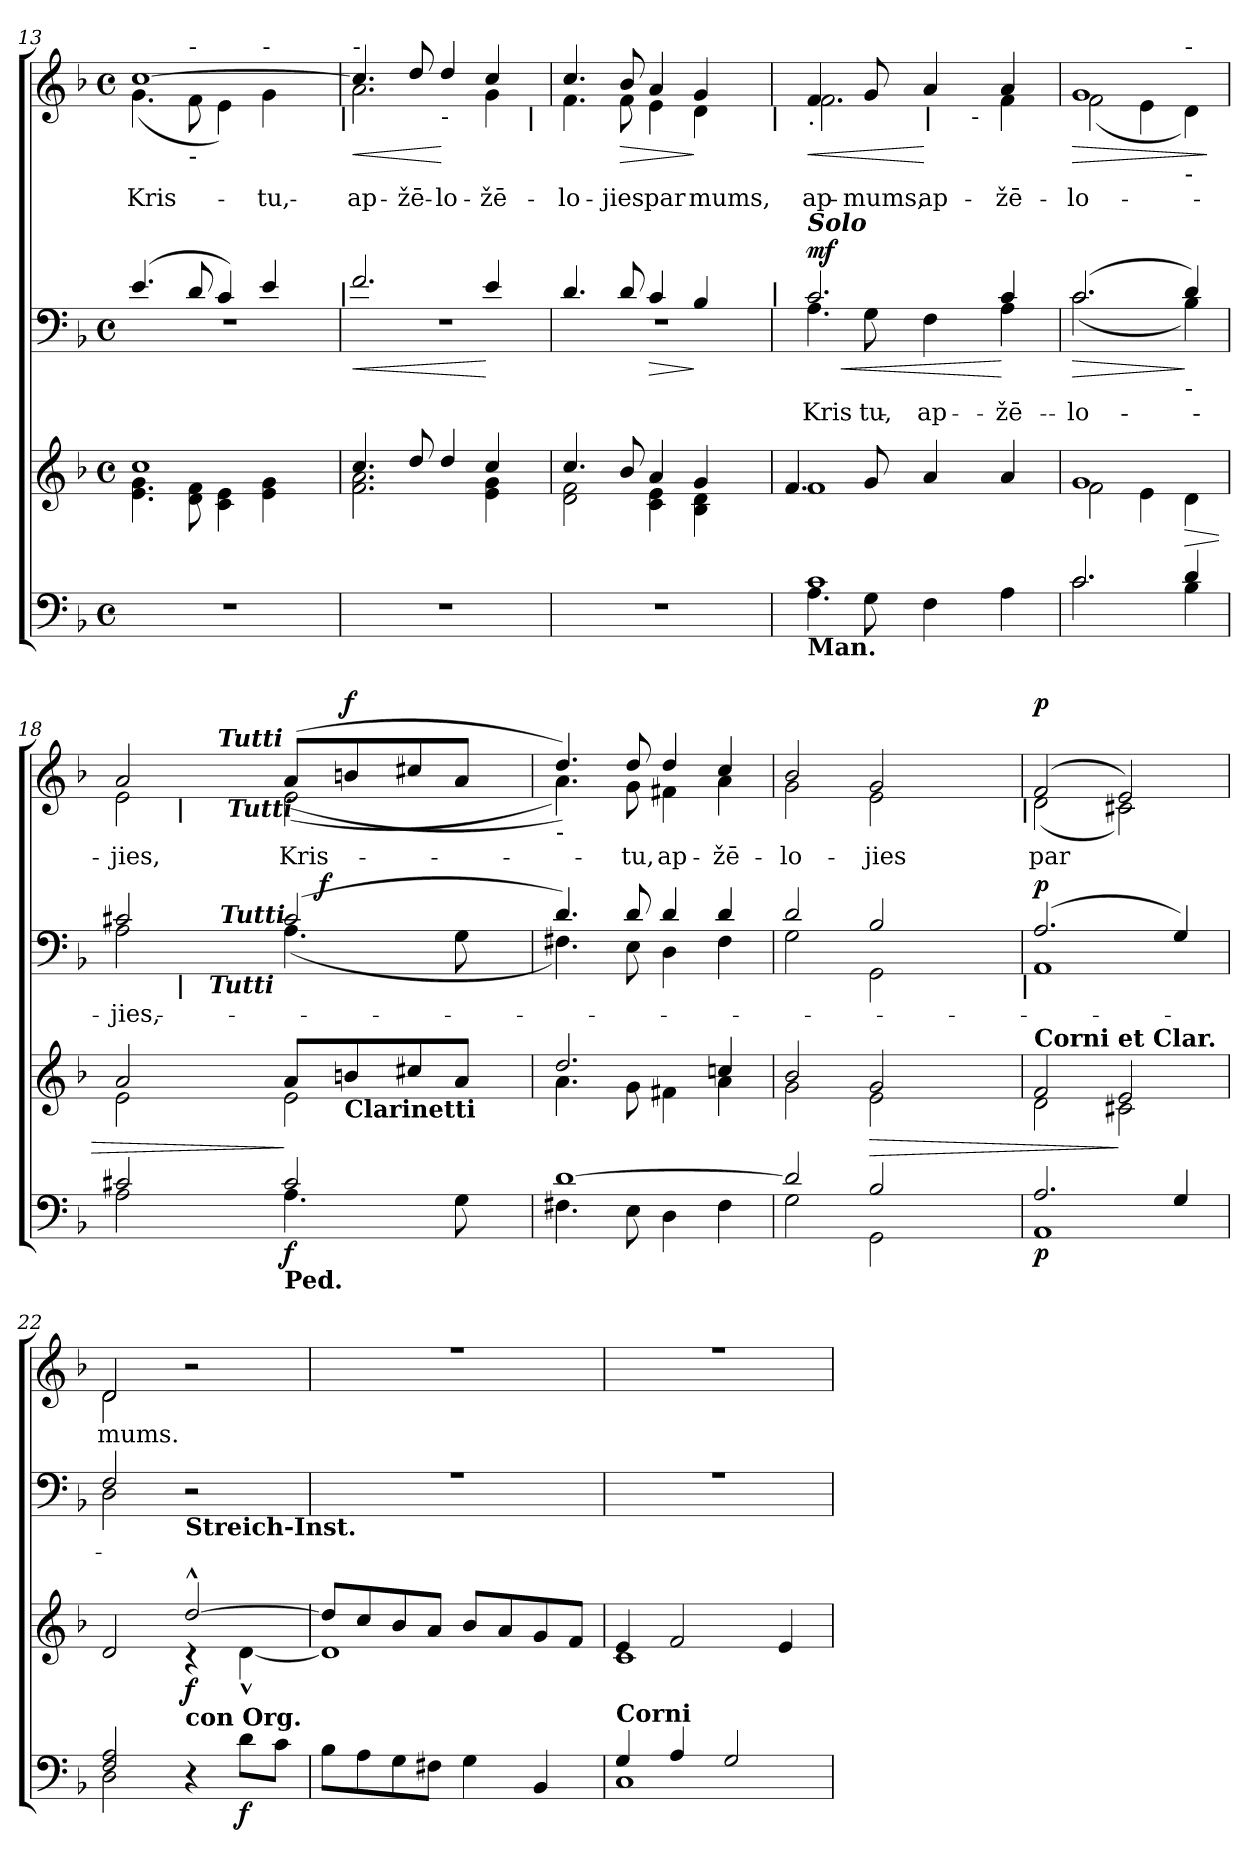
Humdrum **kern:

**kern	**dynam	**kern	**dynam	**kern	**text	**dynam	**kern	**text	**dynam
*part4	*part4	*part3	*part3	*part2	*part2	*part2	*part1	*part1	*part1
*staff4	*staff4	*staff3	*staff3	*staff2	*staff2	*staff2	*staff1	*staff1	*staff1
*clefF4	*	*clefG2	*	*clefF4	*	*	*clefG2	*	*
*k[b-]	*	*k[b-]	*	*k[b-]	*	*	*k[b-]	*	*
*F:	*	*F:	*	*F:	*	*	*F:	*	*
*M4/4	*	*M4/4	*	*M4/4	*	*	*M4/4	*	*
*met(c)	*	*met(c)	*	*met(c)	*	*	*met(c)	*	*
=13	=13	=13	=13	=13	=13	=13	=13	=13	=13
*	*	*^	*	*^	*	*	*	*	*
!	!	!	!	!	!	!	!	!	!	!LO:LY:a:color=#000000	!
*	*	*	*	*	*	*	*	*	*^	*	*
!	!	!	!	!	!	!	!	!	!	!	!LO:LY:b:color=#000000	!
*	*	*	*	*	*	*^	*	*	*	*^	*	*
1r	.	1cci	4.ei\ 4.gi	.	(4.ei/	1r	2ryy	.	.	[1cci	(4.gi\	2ryy	Kris-	.
!	!	!	!	!	!	!	!	!	!	!	!LO:TX:a:t=-	!	!	!
!	!	!	!	!	!	!	!	!	!	!	!LO:TX:b:t=-	!	!	!
.	.	.	8di\ 8fi	.	8di/	.	.	.	.	.	8fi\	.	.	.
.	.	.	4ci\ 4ei	.	4ci/)	.	4ryy	.	.	.	4ei\)	4ryy	.	.
!	!	!	!	!	!	!	!	!	!	!	!LO:TX:a:t=-	!	!	!
!	!	!	!	!	!	!	!	!	!	!	!	!	!LO:LY:b:color=#000000	!
.	.	.	4ei\ 4gi	.	4ei/	.	8ryy	.	.	.	4gi\	8ryy	-tu,	.
.	.	.	.	.	.	.	16ryy	.	.	.	.	16ryy	.	.
.	.	.	.	.	.	.	32ryy	.	.	.	.	32ryy	.	.
.	.	.	.	.	.	.	64ryy	.	.	.	.	64ryy	.	.
.	.	.	.	.	.	.	128...ryy	.	.	.	.	128...ryy	.	.
!	!	!	!	!	!	!	!	!	!	!	!	!LO:TX:b:B:t=|	!	!
!	!	!	!	!	!	!	!LO:TX:a:B:t=|	!	!	!	!	!	!	!
.	.	.	.	.	.	.	1024ryy	.	.	.	.	1024ryy	.	.
=14	=14	=14	=14	=14	=14	=14	=14	=14	=14	=14	=14	=14	=14	=14
!	!	!	!	!	!	!	!	!	!LO:HP:b	!	!	!	!	!LO:HP:b
*	*	*	*	*	*	*v	*v	*	*	*	*	*	*	*
*	*	*	*	*	*	*^	*	*	*	*	*	*	*
!	!	!	!	!	!	!	!	!	!	!LO:TX:a:t=-	!	!	!	!
!	!	!	!	!	!	!	!	!	!	!	!	!	!LO:LY:b:color=#000000	!
*	*	*	*	*	*	*v	*v	*	*	*	*	*	*	*
1r	.	4.cci/	2.fi\ 2.ai	.	2.fi/	1r	.	<	4.cci/]	2.ai\	2ryy	ap-	<
!	!	!	!	!	!	!	!	!	!	!	!	!LO:LY:a:color=#000000	!
.	.	8ddi/	.	.	.	.	.	.	8ddi/	.	.	-žē-	.
!	!	!	!	!	!	!	!	!	!LO:TX:b:t=-	!	!	!	!
!	!	!	!	!	!	!	!	!	!	!	!	!LO:LY:a:color=#000000	!
.	.	4ddi/	.	.	.	.	.	.	4ddi/	.	4ryy	-lo-	[
!	!	!	!	!	!	!	!	!	!	!	!	!LO:LY:a:color=#000000	!
!	!	!	!	!	!	!	!	!	!	!	!	!LO:LY:b:color=#000000	!
.	.	4cci/	4ei\ 4gi	.	4ei/	.	.	[	4cci/	4gi\	8ryy	-žē-	.
.	.	.	.	.	.	.	.	.	.	.	32ryy	.	.
!	!	!	!	!	!	!	!	!	!	!	!LO:TX:b:B:t=|	!	!
.	.	.	.	.	.	.	.	.	.	.	16.ryy	.	.
=15	=15	=15	=15	=15	=15	=15	=15	=15	=15	=15	=15	=15	=15
!	!	!	!	!	!	!	!	!	!	!	!	!LO:LY:a:color=#000000	!
!	!	!	!	!	!	!	!	!	!	!	!	!LO:LY:b:color=#000000	!
*	*	*	*	*	*	*^	*	*	*	*	*	*	*
1r	.	4.cci/	2di\ 2fi	.	4.di/	1r	2ryy	.	.	4.cci/	4.fi\	2ryy	-lo-	.
!	!	!	!	!	!	!	!	!	!	!	!	!	!LO:LY:a:color=#000000	!LO:HP:b
!	!	!	!	!	!	!	!	!	!	!	!	!	!LO:LY:b:color=#000000	!
.	.	8b-i/	.	.	8di/	.	.	.	.	8b-i/	8fi\	.	-jies	>
!	!	!	!	!	!	!	!	!	!LO:HP:b	!	!	!	!	!
!	!	!	!	!	!	!	!	!	!	!	!	!	!LO:LY:a:color=#000000	!
!	!	!	!	!	!	!	!	!	!	!	!	!	!LO:LY:b:color=#000000	!
.	.	4ai/	4ci\ 4ei	.	4ci/	.	4ryy	.	>	4ai/	4ei\	4ryy	par	.
!	!	!	!	!	!	!	!	!	!	!	!	!	!LO:LY:a:color=#000000	!
!	!	!	!	!	!	!	!	!	!	!	!	!	!LO:LY:b:color=#000000	!
.	.	4gi/	4B-i\ 4di	.	4B-i/	.	8ryy	.	]	4gi/	4di\	8ryy	mums,	]
.	.	.	.	.	.	.	16ryy	.	.	.	.	16ryy	.	.
.	.	.	.	.	.	.	32ryy	.	.	.	.	32ryy	.	.
.	.	.	.	.	.	.	64ryy	.	.	.	.	64ryy	.	.
.	.	.	.	.	.	.	128...ryy	.	.	.	.	128...ryy	.	.
!	!	!	!	!	!	!	!	!	!	!	!	!LO:TX:b:B:t=|	!	!
!	!	!	!	!	!	!	!LO:TX:a:B:t=|	!	!	!	!	!	!	!
.	.	.	.	.	.	.	1024ryy	.	.	.	.	1024ryy	.	.
!!LO:PB:g=z	!!	!!
=16	=16	=16	=16	=16	=16	=16	=16	=16	=16	=16	=16	=16	=16	=16
*^	*	*	*	*	*	*	*	*	*	*	*	*	*	*
!	!	!	!	!	!	!	!	!	!	!LO:HP:b	!	!	!	!	!
*	*	*	*	*	*	*	*v	*v	*	*	*	*	*	*	*
*	*	*	*	*	*	*	*^	*	*	*	*	*	*	*
!	!	!	!	!	!	!	!	!	!LO:LY:b:color=#000000	!	!	!	!	!	!
*	*	*	*	*	*	*	*v	*v	*	*	*	*	*	*	*
*	*	*	*	*	*	*	*^	*	*	*	*	*	*	*
!	!	!	!	!	!	!	!	!	!	!	!	!	!	!LO:LY:a:color=#000000	!LO:HP:b
*	*	*	*	*	*	*	*v	*v	*	*	*	*	*	*	*
*	*	*	*	*	*	*	*^	*	*	*	*	*	*	*
!	!	!	!	!	!	!	!	!	!	!	!LO:TX:b:t=.	!	!	!	!
!	!	!	!	!	!	!LO:TX:a:Bi:t=Solo	!	!	!	!	!	!	!	!	!
!LO:TX:b:B:t=Man.	!	!	!	!	!	!	!	!	!	!	!	!	!	!	!
!	!	!	!	!	!	!	!	!	!	!	!	!	!	!LO:LY:b:color=#000000	!
*	*	*	*	*	*	*	*v	*v	*	*	*	*	*	*	*
1ci	4.Ai\	.	1fi	4.fi/	.	2.ci/	4.Ai\	Kris-	< mf	4.fi/	2.fi\	2ryy	ap-	<
!	!	!	!	!	!	!	!	!LO:LY:b:color=#000000	!	!	!	!	!	!
!	!	!	!	!	!	!	!	!	!	!	!	!	!LO:LY:a:color=#000000	!
.	8Gi\	.	.	8gi/	.	.	8Gi\	-tu,	.	8gi/	.	.	mums,	.
!	!	!	!	!	!	!	!	!LO:LY:b:color=#000000	!	!	!	!	!	!
!	!	!	!	!	!	!	!	!	!	!LO:TX:b:B:t=|	!	!	!	!
!	!	!	!	!	!	!	!	!	!	!	!	!	!LO:LY:a:color=#000000	!
.	4Fi\	.	.	4ai/	.	.	4Fi\	ap-	.	4ai/	.	16ryy	ap-	[
.	.	.	.	.	.	.	.	.	.	.	.	32ryy	.	.
.	.	.	.	.	.	.	.	.	.	.	.	64ryy	.	.
.	.	.	.	.	.	.	.	.	.	.	.	128...ryy	.	.
!	!	!	!	!	!	!	!	!	!	!	!	!LO:TX:b:t=-	!	!
.	.	.	.	.	.	.	.	.	.	.	.	4ryy	.	.
!	!	!	!	!	!	!	!	!LO:LY:b:color=#000000	!	!	!	!	!	!
!	!	!	!	!	!	!	!	!	!	!	!	!	!LO:LY:a:color=#000000	!
!	!	!	!	!	!	!	!	!	!	!	!	!	!LO:LY:b:color=#000000	!
.	4Ai\	.	.	4ai/	.	4ci/	4Ai\	-žē-	[	4ai/	4fi\	.	-žē-	.
.	.	.	.	.	.	.	.	.	.	.	.	8ryy	.	.
.	.	.	.	.	.	.	.	.	.	.	.	1024ryy	.	.
=17	=17	=17	=17	=17	=17	=17	=17	=17	=17	=17	=17	=17	=17	=17
!	!	!	!	!	!	!	!	!	!LO:HP:b	!	!	!	!	!
*	*	*	*	*	*	*	*	*	*	*v	*v	*v	*	*
*	*	*	*	*	*	*	*	*	*	*^	*	*
*	*	*	*	*	*	*	*	*	*	*	*^	*	*
!	!	!	!	!	!	!	!	!LO:LY:b:color=#000000	!	!	!	!	!	!
*	*	*	*	*	*	*	*	*	*	*v	*v	*v	*	*
*	*	*	*	*	*	*	*	*	*	*^	*	*
*	*	*	*	*	*	*	*	*	*	*	*^	*	*
!	!	!	!	!	!	!	!	!	!	!	!	!	!LO:LY:a:color=#000000	!LO:HP:b
*	*	*	*	*	*	*	*	*	*	*	*v	*v	*	*
*	*	*	*	*	*	*	*	*	*	*	*^	*	*
!	!	!	!	!	!	!	!	!	!	!	!	!	!LO:LY:b:color=#000000	!
*	*	*	*	*	*	*	*	*	*	*	*v	*v	*	*
2.ci/	2.ci\	.	1gi	2fi\	.	(2.ci/	(2.ci\	-lo-	>	1gi	(2fi\	-lo-	>
.	.	.	.	4ei\	.	.	.	.	.	.	4ei\	.	.
!	!	!	!	!	!	!	!	!	!	!	!LO:TX:a:t=-	!	!
!	!	!	!	!	!	!	!	!	!	!	!LO:TX:b:t=-	!	!
!	!	!	!	!	!	!LO:TX:b:t=-	!	!	!	!	!	!	!
!	!	!	!	!	!LO:HP:b	!	!	!	!	!	!	!	!
4di/	4B-i\	.	.	4di\	>	4di/)	4B-i\)	.	]	.	4di\)	.	.
*v	*v	*	*	*	*	*v	*v	*	*	*v	*v	*	*
*	*	*v	*v	*	*	*	*	*	*	*
.	.	.	.	.	.	.	.	.	]
=18	=18	=18	=18	=18	=18	=18	=18	=18	=18
*^	*	*^	*	*^	*	*	*	*	*
!	!	!	!	!	!	!	!	!LO:LY:b:color=#000000	!	!	!	!
!	!	!	!	!	!	!	!	!	!	!	!LO:LY:a:color=#000000	!
*	*	*	*	*	*	*	*	*	*	*^	*	*
!	!	!	!	!	!	!	!	!	!	!	!	!LO:LY:b:color=#000000	!
*	*	*	*	*	*	*^	*^	*	*	*^	*^	*	*
*	*	*	*	*	*	*	*	*^	*^	*	*	*	*	*^	*	*	*
*	*	*	*	*	*	*	*	*	*	*	*	*	*	*	*	*	*	*	*	*
2c#Xi/	2Ai\	.	2ai/	2ei\	.	2c#Xi/	2Ai\	2ryy	8ryy	8ryy	8ryy	-jies,	.	2ai/	2ei\	8ryy	8ryy	8ryy	-jies,	.
.	.	.	.	.	.	.	.	.	32ryy	16ryy	16ryy	.	.	.	.	32ryy	16ryy	16ryy	.	.
.	.	.	.	.	.	.	.	.	128ryy	.	.	.	.	.	.	128ryy	.	.	.	.
.	.	.	.	.	.	.	.	.	512ryy	.	.	.	.	.	.	512ryy	.	.	.	.
!	!	!	!	!	!	!	!	!	!	!	!	!	!	!	!	!LO:TX:b:B:t=|	!	!	!	!
!	!	!	!	!	!	!	!	!	!LO:TX:b:B:t=|	!	!	!	!	!	!	!	!	!	!	!
.	.	.	.	.	.	.	.	.	2ryy	.	.	.	.	.	.	2ryy	.	.	.	.
.	.	.	.	.	.	.	.	.	.	32ryy	32ryy	.	.	.	.	.	32ryy	32ryy	.	.
.	.	.	.	.	.	.	.	.	.	256ryy	128...ryy	.	.	.	.	.	128ryy	64ryy	.	.
.	.	.	.	.	.	.	.	.	.	1024ryy	.	.	.	.	.	.	.	.	.	.
!	!	!	!	!	!	!	!	!	!	!LO:TX:b:Bi:t=Tutti	!	!	!	!	!	!	!	!	!	!
.	.	.	.	.	.	.	.	.	.	2ryy	.	.	.	.	.	.	.	.	.	.
.	.	.	.	.	.	.	.	.	.	.	.	.	.	.	.	.	256ryy	.	.	.
.	.	.	.	.	.	.	.	.	.	.	.	.	.	.	.	.	1024ryy	.	.	.
!	!	!	!	!	!	!	!	!	!	!	!	!	!	!	!	!	!LO:TX:a:Bi:t=Tutti	!	!	!
.	.	.	.	.	.	.	.	.	.	.	.	.	.	.	.	.	2ryy	.	.	.
!	!	!	!	!	!	!	!	!	!	!	!LO:TX:a:Bi:t=Tutti	!	!	!	!	!	!	!	!	!
.	.	.	.	.	.	.	.	.	.	.	2ryy	.	.	.	.	.	.	.	.	.
.	.	.	.	.	.	.	.	.	.	.	.	.	.	.	.	.	.	256.ryy	.	.
!	!	!	!	!	!	!	!	!	!	!	!	!	!	!	!	!	!	!LO:TX:b:Bi:t=Tutti	!	!
.	.	.	.	.	.	.	.	.	.	.	.	.	.	.	.	.	.	2ryy	.	.
!LO:TX:b:B:t=Ped.	!	!	!	!	!	!	!	!	!	!	!	!	!	!	!	!	!	!	!	!
!	!	!	!	!	!	!	!	!	!	!	!	!	!	!	!	!	!	!	!LO:LY:b:color=#000000	!
2c#i/	4.Ai\	f	8ai/L	2ei\	]	(2c#i/	(4.Ai\	32ryy	.	.	.	.	.	((8ai/L	(2ei\	.	.	.	Kris-	.
.	.	.	.	.	.	.	.	64ryy	.	.	.	.	.	.	.	.	.	.	.	.
.	.	.	.	.	.	.	.	128ryy	.	.	.	.	.	.	.	.	.	.	.	.
.	.	.	.	.	.	.	.	512.ryy	.	.	.	.	.	.	.	.	.	.	.	.
.	.	.	.	.	.	.	.	4ryy	.	.	.	.	f	.	.	.	.	.	.	.
!	!	!	!LO:TX:b:B:t=Clarinetti	!	!	!	!	!	!	!	!	!	!	!	!	!	!	!	!	!
.	.	.	8bni/	.	.	.	.	.	.	.	.	.	.	8bni/	.	.	.	.	.	f
.	.	.	.	.	.	.	.	.	4ryy	.	.	.	.	.	.	4ryy	.	.	.	.
.	.	.	.	.	.	.	.	.	.	4ryy	.	.	.	.	.	.	.	.	.	.
.	.	.	.	.	.	.	.	.	.	.	.	.	.	.	.	.	4ryy	.	.	.
.	.	.	.	.	.	.	.	.	.	.	4ryy	.	.	.	.	.	.	.	.	.
.	.	.	.	.	.	.	.	.	.	.	.	.	.	.	.	.	.	4ryy	.	.
.	.	.	8cc#Xi/	.	.	.	.	.	.	.	.	.	.	8cc#Xi/	.	.	.	.	.	.
.	.	.	.	.	.	.	.	8ryy	.	.	.	.	.	.	.	.	.	.	.	.
.	8Gi\	.	8ai/J	.	.	.	8Gi\	.	.	.	.	.	.	8ai/J	.	.	.	.	.	.
.	.	.	.	.	.	.	.	.	16ryy	.	.	.	.	.	.	16ryy	.	.	.	.
.	.	.	.	.	.	.	.	16ryy	.	.	.	.	.	.	.	.	.	.	.	.
.	.	.	.	.	.	.	.	.	.	64ryy	.	.	.	.	.	.	.	.	.	.
.	.	.	.	.	.	.	.	.	64ryy	.	.	.	.	.	.	64ryy	.	.	.	.
.	.	.	.	.	.	.	.	.	.	.	.	.	.	.	.	.	64ryy	.	.	.
.	.	.	.	.	.	.	.	.	.	.	64ryy	.	.	.	.	.	.	.	.	.
.	.	.	.	.	.	.	.	.	.	128ryy	.	.	.	.	.	.	.	.	.	.
.	.	.	.	.	.	.	.	.	.	.	.	.	.	.	.	.	.	128ryy	.	.
.	.	.	.	.	.	.	.	.	256.ryy	.	.	.	.	.	.	256.ryy	.	.	.	.
.	.	.	.	.	.	.	.	256ryy	.	.	.	.	.	.	.	.	.	.	.	.
.	.	.	.	.	.	.	.	.	.	512.ryy	.	.	.	.	.	.	512.ryy	.	.	.
.	.	.	.	.	.	.	.	.	.	.	.	.	.	.	.	.	.	512ryy	.	.
.	.	.	.	.	.	.	.	1024ryy	.	.	1024ryy	.	.	.	.	.	.	.	.	.
=19	=19	=19	=19	=19	=19	=19	=19	=19	=19	=19	=19	=19	=19	=19	=19	=19	=19	=19	=19	=19
!	!	!	!	!	!	!	!	!	!	!	!	!	!	!LO:TX:b:t=-	!	!	!	!	!	!
*	*	*	*	*	*	*	*v	*v	*v	*v	*v	*	*	*	*	*	*	*	*	*
*	*	*	*	*	*	*	*	*	*	*	*v	*v	*v	*v	*	*
[1di	4.F#Xi\	.	2.ddi/	4.ai\	.	4.di/)	4.F#Xi\)	.	.	4.ddi/))	4.ai\)	.	.
!	!	!	!	!	!	!	!	!	!	!	!	!LO:LY:b:color=#000000	!
.	8Ei\	.	.	8gi\	.	8di/	8Ei\	.	.	8ddi/	8gi\	-tu,	.
!	!	!	!	!	!	!	!	!	!	!	!	!LO:LY:b:color=#000000	!
.	4Di\	.	.	4f#Xi\	.	4di/	4Di\	.	.	4ddi/	4f#Xi\	ap-	.
!	!	!	!	!	!	!	!	!	!	!	!	!LO:LY:b:color=#000000	!
.	4F#i\	.	4ccni/	4ai\	.	4di/	4F#i\	.	.	4cci/	4ai\	-žē-	.
=20	=20	=20	=20	=20	=20	=20	=20	=20	=20	=20	=20	=20	=20
!	!	!	!	!	!	!	!	!	!	!	!	!LO:LY:b:color=#000000	!
*	*	*	*	*	*	*	*^	*	*	*	*^	*	*
2di/]	2Gi\	.	2b-i/	2gi\	.	2di/	2Gi\	2ryy	.	.	2b-i/	2gi\	2ryy	-lo-	.
!	!	!	!	!	!LO:HP:b	!	!	!	!	!	!	!	!	!	!
!	!	!	!	!	!	!	!	!	!	!	!	!	!	!LO:LY:b:color=#000000	!
2B-i/	2GGi\	.	2gi/	2ei\	>	2B-i/	2GGi\	4ryy	.	.	2gi/	2ei\	4ryy	-jies	.
.	.	.	.	.	.	.	.	8ryy	.	.	.	.	8ryy	.	.
.	.	.	.	.	.	.	.	16ryy	.	.	.	.	16ryy	.	.
.	.	.	.	.	.	.	.	32ryy	.	.	.	.	32ryy	.	.
.	.	.	.	.	.	.	.	64ryy	.	.	.	.	64ryy	.	.
.	.	.	.	.	.	.	.	128...ryy	.	.	.	.	128...ryy	.	.
!	!	!	!	!	!	!	!	!	!	!	!	!	!LO:TX:b:B:t=|	!	!
!	!	!	!	!	!	!	!	!LO:TX:b:B:t=|	!	!	!	!	!	!	!
.	.	.	.	.	.	.	.	1024ryy	.	.	.	.	1024ryy	.	.
*	*	*	*	*	*	*	*v	*v	*	*	*	*	*	*	*
*	*	*	*	*	*	*	*	*	*	*	*v	*v	*	*
!!LO:LB:g=z
=21	=21	=21	=21	=21	=21	=21	=21	=21	=21	=21	=21	=21	=21
*	*	*	*	*	*	*	*^	*	*	*	*^	*	*
!	!	!	!LO:TX:a:B:t=Corni et Clar.	!	!	!	!	!	!	!	!	!	!	!	!
!	!	!	!	!	!	!	!	!	!	!	!	!	!	!LO:LY:b:color=#000000	!
*	*	*	*	*	*	*	*v	*v	*	*	*	*	*	*	*
*	*	*	*	*	*	*	*	*	*	*	*v	*v	*	*
2.Ai/	1AAi	p	2fi/	2di\	.	(2.Ai/	1AAi	.	p	(2fi/	(2di\	par	p
.	.	.	2ei/	2c#Xi\	]	.	.	.	.	2ei/)	2c#Xi\)	.	.
4Gi/	.	.	.	.	.	4Gi/)	.	.	.	.	.	.	.
=22	=22	=22	=22	=22	=22	=22	=22	=22	=22	=22	=22	=22	=22
!	!	!	!	!	!	!	!	!	!	!	!	!LO:LY:b:color=#000000	!
2Fi/ 2Ai	2Di\	.	2di/	2ryy	.	2Fi/	2Di\	.	.	2di/	2di\	mums.	.
!	!	!	!	!	!	!LO:TX:b:B:t=Streich-Inst.	!	!	!	!	!	!	!
!LO:TX:a:B:t=con Org.	!	!	!	!	!	!	!	!	!	!	!	!	!
4r	2ryy	.	[2dd^^i/	4r	f	2r	2ryy	.	.	2r	2ryy	.	.
8di\L	.	f	.	[4d^^i\	.	.	.	.	.	.	.	.	.
8ci\J	.	.	.	.	.	.	.	.	.	.	.	.	.
*v	*v	*	*	*	*	*	*	*	*	*	*	*	*
=23	=23	=23	=23	=23	=23	=23	=23	=23	=23	=23	=23	=23
8B-i\L	.	8ddi/L]	1di]	.	1r	1ryy	.	.	1r	1ryy	.	.
8Ai\	.	8cci/	.	.	.	.	.	.	.	.	.	.
8Gi\	.	8b-i/	.	.	.	.	.	.	.	.	.	.
8F#Xi\J	.	8ai/J	.	.	.	.	.	.	.	.	.	.
4Gi\	.	8b-i/L	.	.	.	.	.	.	.	.	.	.
.	.	8ai/	.	.	.	.	.	.	.	.	.	.
4BB-i/	.	8gi/	.	.	.	.	.	.	.	.	.	.
.	.	8fi/J	.	.	.	.	.	.	.	.	.	.
=24	=24	=24	=24	=24	=24	=24	=24	=24	=24	=24	=24	=24
*^	*	*	*	*	*	*	*	*	*	*	*	*
!LO:TX:a:B:t=Corni	!	!	!	!	!	!	!	!	!	!	!	!	!
4Gi/	1Ci	.	4ei/	1ci	.	1r	1ryy	.	.	1r	1ryy	.	.
4Ai/	.	.	2fi/	.	.	.	.	.	.	.	.	.	.
2Gi/	.	.	.	.	.	.	.	.	.	.	.	.	.
.	.	.	4ei/	.	.	.	.	.	.	.	.	.	.
*v	*v	*	*	*	*	*v	*v	*	*	*v	*v	*	*
*	*	*v	*v	*	*	*	*	*	*	*
=	=	=	=	=	=	=	=	=	=
*-	*-	*-	*-	*-	*-	*-	*-	*-	*-
